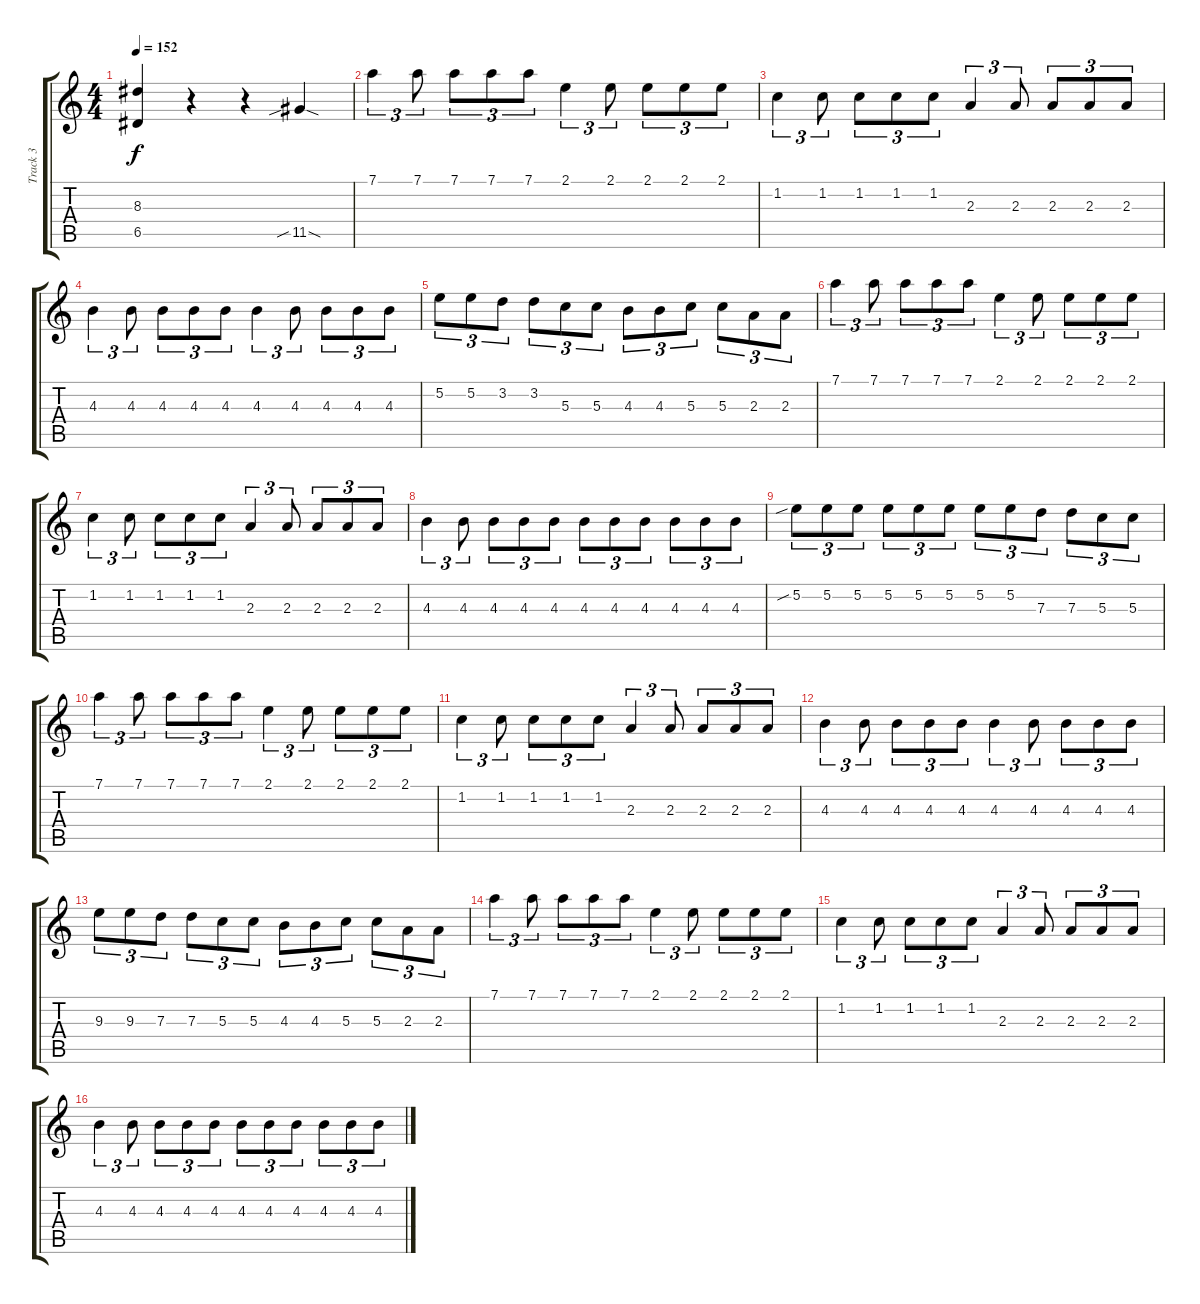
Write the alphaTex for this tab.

\track ("Track 3" "Track 3") {instrument distortionguitar}
\staff {score tabs}
\tuning (D4 B3 G3 D3 A2 E2) {hide}
\ts (4 4)
\tempo 152
\clef g2
\ks c
(8.3 6.5).4{dy f} r.4 r.4 11.5{sib sod}.4 |
7.1.4{tu (3 2)} 7.1.8{tu (3 2)} 7.1.8{tu (3 2)} 7.1.8{tu (3 2)} 7.1.8{tu (3 2)} 2.1.4{tu (3 2)} 2.1.8{tu (3 2)} 2.1.8{tu (3 2)} 2.1.8{tu (3 2)} 2.1.8{tu (3 2)} |
1.2.4{tu (3 2)} 1.2.8{tu (3 2)} 1.2.8{tu (3 2)} 1.2.8{tu (3 2)} 1.2.8{tu (3 2)} 2.3.4{tu (3 2)} 2.3.8{tu (3 2)} 2.3.8{tu (3 2)} 2.3.8{tu (3 2)} 2.3.8{tu (3 2)} |
4.3.4{tu (3 2)} 4.3.8{tu (3 2)} 4.3.8{tu (3 2)} 4.3.8{tu (3 2)} 4.3.8{tu (3 2)} 4.3.4{tu (3 2)} 4.3.8{tu (3 2)} 4.3.8{tu (3 2)} 4.3.8{tu (3 2)} 4.3.8{tu (3 2)} |
5.2.8{tu (3 2)} 5.2.8{tu (3 2)} 3.2.8{tu (3 2)} 3.2.8{tu (3 2)} 5.3.8{tu (3 2)} 5.3.8{tu (3 2)} 4.3.8{tu (3 2)} 4.3.8{tu (3 2)} 5.3.8{tu (3 2)} 5.3.8{tu (3 2)} 2.3.8{tu (3 2)} 2.3.8{tu (3 2)} |
7.1.4{tu (3 2)} 7.1.8{tu (3 2)} 7.1.8{tu (3 2)} 7.1.8{tu (3 2)} 7.1.8{tu (3 2)} 2.1.4{tu (3 2)} 2.1.8{tu (3 2)} 2.1.8{tu (3 2)} 2.1.8{tu (3 2)} 2.1.8{tu (3 2)} |
1.2.4{tu (3 2)} 1.2.8{tu (3 2)} 1.2.8{tu (3 2)} 1.2.8{tu (3 2)} 1.2.8{tu (3 2)} 2.3.4{tu (3 2)} 2.3.8{tu (3 2)} 2.3.8{tu (3 2)} 2.3.8{tu (3 2)} 2.3.8{tu (3 2)} |
4.3.4{tu (3 2)} 4.3.8{tu (3 2)} 4.3.8{tu (3 2)} 4.3.8{tu (3 2)} 4.3.8{tu (3 2)} 4.3.8{tu (3 2)} 4.3.8{tu (3 2)} 4.3.8{tu (3 2)} 4.3.8{tu (3 2)} 4.3.8{tu (3 2)} 4.3.8{tu (3 2)} |
5.2{sib}.8{tu (3 2)} 5.2.8{tu (3 2)} 5.2.8{tu (3 2)} 5.2.8{tu (3 2)} 5.2.8{tu (3 2)} 5.2.8{tu (3 2)} 5.2.8{tu (3 2)} 5.2.8{tu (3 2)} 7.3.8{tu (3 2)} 7.3.8{tu (3 2)} 5.3.8{tu (3 2)} 5.3.8{tu (3 2)} |
7.1.4{tu (3 2)} 7.1.8{tu (3 2)} 7.1.8{tu (3 2)} 7.1.8{tu (3 2)} 7.1.8{tu (3 2)} 2.1.4{tu (3 2)} 2.1.8{tu (3 2)} 2.1.8{tu (3 2)} 2.1.8{tu (3 2)} 2.1.8{tu (3 2)} |
1.2.4{tu (3 2)} 1.2.8{tu (3 2)} 1.2.8{tu (3 2)} 1.2.8{tu (3 2)} 1.2.8{tu (3 2)} 2.3.4{tu (3 2)} 2.3.8{tu (3 2)} 2.3.8{tu (3 2)} 2.3.8{tu (3 2)} 2.3.8{tu (3 2)} |
4.3.4{tu (3 2)} 4.3.8{tu (3 2)} 4.3.8{tu (3 2)} 4.3.8{tu (3 2)} 4.3.8{tu (3 2)} 4.3.4{tu (3 2)} 4.3.8{tu (3 2)} 4.3.8{tu (3 2)} 4.3.8{tu (3 2)} 4.3.8{tu (3 2)} |
9.3.8{tu (3 2)} 9.3.8{tu (3 2)} 7.3.8{tu (3 2)} 7.3.8{tu (3 2)} 5.3.8{tu (3 2)} 5.3.8{tu (3 2)} 4.3.8{tu (3 2)} 4.3.8{tu (3 2)} 5.3.8{tu (3 2)} 5.3.8{tu (3 2)} 2.3.8{tu (3 2)} 2.3.8{tu (3 2)} |
7.1.4{tu (3 2)} 7.1.8{tu (3 2)} 7.1.8{tu (3 2)} 7.1.8{tu (3 2)} 7.1.8{tu (3 2)} 2.1.4{tu (3 2)} 2.1.8{tu (3 2)} 2.1.8{tu (3 2)} 2.1.8{tu (3 2)} 2.1.8{tu (3 2)} |
1.2.4{tu (3 2)} 1.2.8{tu (3 2)} 1.2.8{tu (3 2)} 1.2.8{tu (3 2)} 1.2.8{tu (3 2)} 2.3.4{tu (3 2)} 2.3.8{tu (3 2)} 2.3.8{tu (3 2)} 2.3.8{tu (3 2)} 2.3.8{tu (3 2)} |
4.3.4{tu (3 2)} 4.3.8{tu (3 2)} 4.3.8{tu (3 2)} 4.3.8{tu (3 2)} 4.3.8{tu (3 2)} 4.3.8{tu (3 2)} 4.3.8{tu (3 2)} 4.3.8{tu (3 2)} 4.3.8{tu (3 2)} 4.3.8{tu (3 2)} 4.3.8{tu (3 2)}
